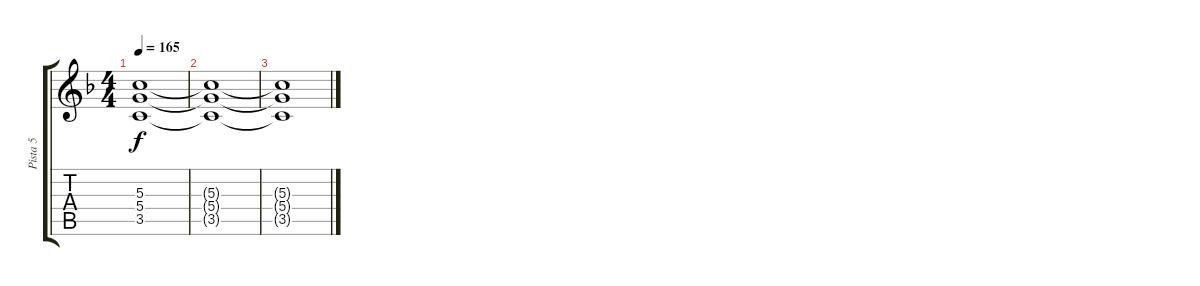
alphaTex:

\track ("Pista 5" "Pista 5") {instrument overdrivenguitar}
\staff {score tabs}
\tuning (E4 B3 G3 D3 A2 E2) {hide}
\ts (4 4)
\tempo 165
\clef g2
\ks f
(5.3{t} 5.4{t} 3.5{t}).1{dy f} |
(5.3{t} 5.4{t} 3.5{t}).1 |
(5.3{t} 5.4{t} 3.5{t}).1
